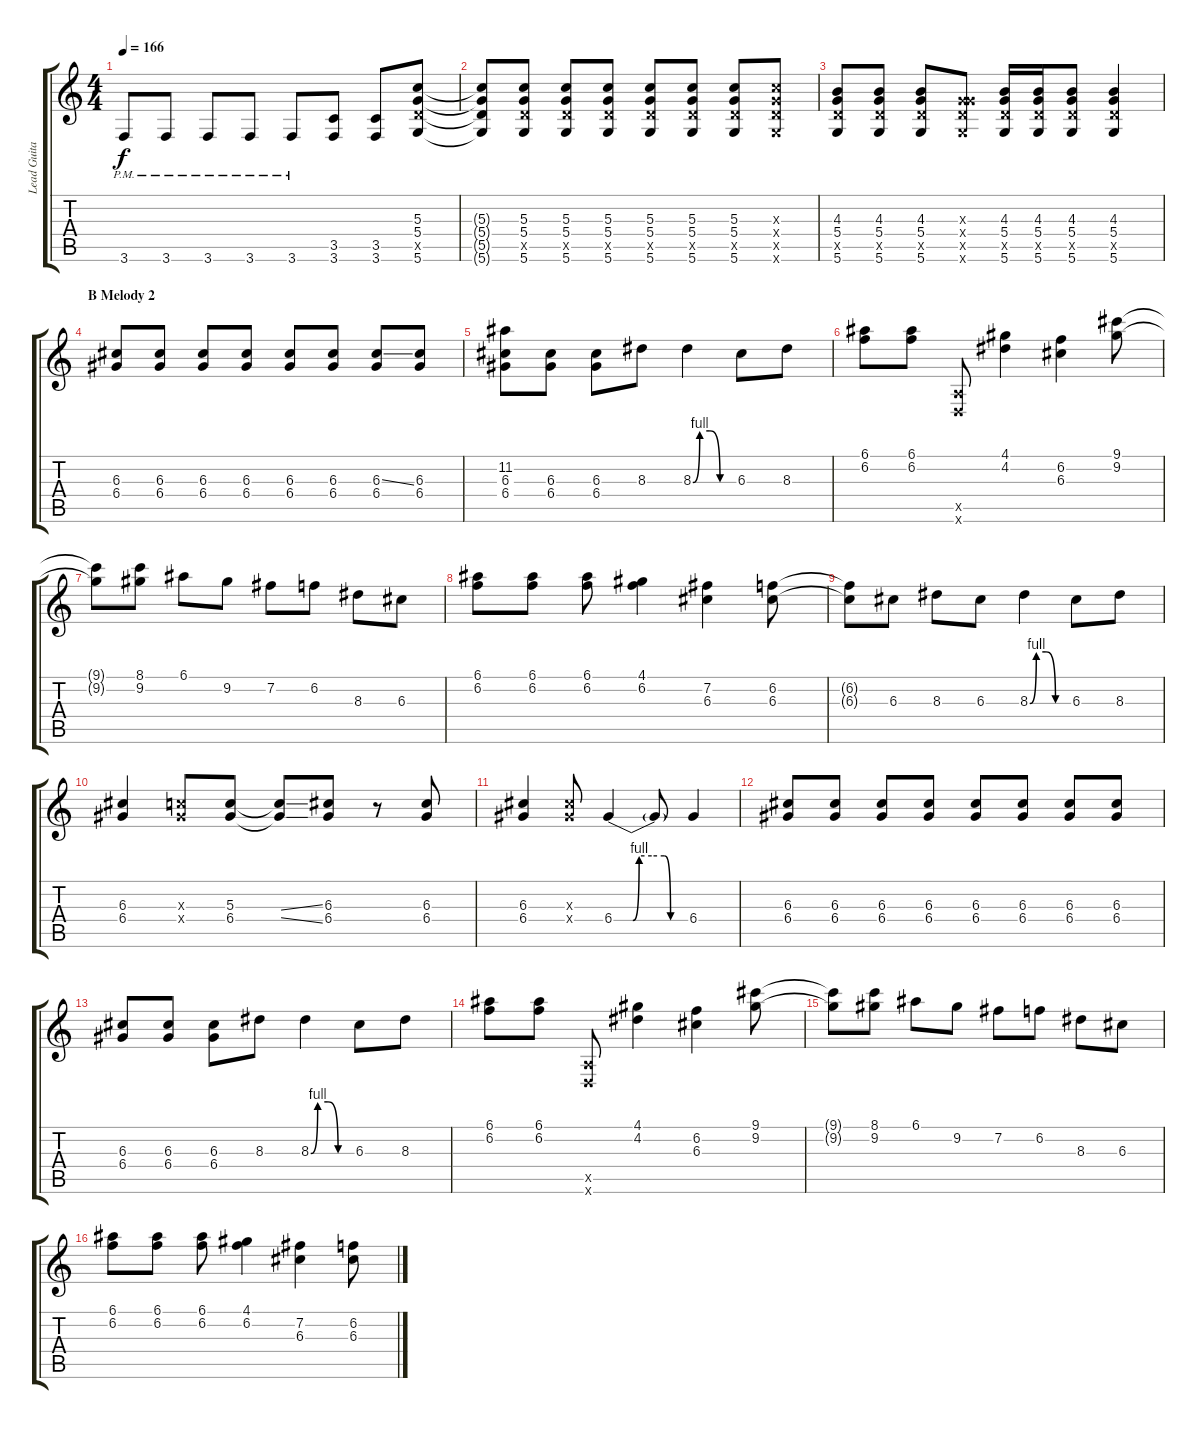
\track ("Lead Guitar" "Lead Guita") {instrument overdrivenguitar}
\staff {score tabs}
\tuning (E4 B3 G3 D3 A2 D2) {hide}
\ts (4 4)
\tempo 166
\clef g2
\ks c
3.6{pm}.8{dy f} 3.6{pm}.8 3.6{pm}.8 3.6{pm}.8 3.6{pm}.8 (3.5 3.6).8 (3.5 3.6).8 (5.3 5.4 5.5{x} 5.6).8 |
(5.3{t} 5.4{t} 5.5{t} 5.6{t}).8 (5.3 5.4 5.5{x} 5.6).8 (5.3 5.4 5.5{x} 5.6).8 (5.3 5.4 5.5{x} 5.6).8 (5.3 5.4 5.5{x} 5.6).8 (5.3 5.4 5.5{x} 5.6).8 (5.3 5.4 5.5{x} 5.6).8 (5.3{x} 5.4{x} 5.5{x} 5.6{x}).8 |
(4.3 5.4 5.5{x} 5.6).8 (4.3 5.4 5.5{x} 5.6).8 (4.3 5.4 5.5{x} 5.6).8 (0.3{x} 5.4{x} 5.5{x} 5.6{x}).8 (4.3 5.4 5.5{x} 5.6).16 (4.3 5.4 5.5{x} 5.6).16 (4.3 5.4 5.5{x} 5.6).8 (4.3 5.4 5.5{x} 5.6).4 |
\section ("" "B Melody 2")
(6.3 6.4).8 (6.3 6.4).8 (6.3 6.4).8 (6.3 6.4).8 (6.3 6.4).8 (6.3 6.4).8 (6.3{ss} 6.4).8 (6.3 6.4).8 |
(11.2 6.3 6.4).8 (6.3 6.4).8 (6.3 6.4).8 8.3.8 8.3{be (custom 0 0 10 4 25 4 40 0 60 0)}.4 6.3.8 8.3.8 |
(6.1 6.2).8 (6.1 6.2).8 (0.5{x} 0.6{x}).8 (4.1 4.2).4 (6.2 6.3).4 (9.1 9.2).8 |
(9.1{t} 9.2{t}).8 (8.1 9.2).8 6.1.8 9.2.8 7.2.8 6.2.8 8.3.8 6.3.8 |
(6.1 6.2).8 (6.1 6.2).8 (6.1 6.2).8 (4.1 6.2).4 (7.2 6.3).4 (6.2 6.3).8 |
(6.2{t} 6.3{t}).8 6.3.8 8.3.8 6.3.8 8.3{be (custom 0 0 10 4 25 4 40 0 60 0)}.4 6.3.8 8.3.8 |
(6.3 6.4).4 (5.3{x} 6.4{x}).8 (5.3 6.4).8 (5.3{ss t} 6.4{ss t}).8 (6.3 6.4).8 r.8 (6.3 6.4).8 |
(6.3 6.4).4 (6.3{x} 6.4{x}).8 6.4{be (custom 0 0 15 0 20 4 30 4 40 4 45 0 60 0)}.4 6.4{t}.8 6.4.4 |
(6.3 6.4).8 (6.3 6.4).8 (6.3 6.4).8 (6.3 6.4).8 (6.3 6.4).8 (6.3 6.4).8 (6.3 6.4).8 (6.3 6.4).8 |
(6.3 6.4).8 (6.3 6.4).8 (6.3 6.4).8 8.3.8 8.3{be (custom 0 0 10 4 25 4 40 0 60 0)}.4 6.3.8 8.3.8 |
(6.1 6.2).8 (6.1 6.2).8 (0.5{x} 0.6{x}).8 (4.1 4.2).4 (6.2 6.3).4 (9.1 9.2).8 |
(9.1{t} 9.2{t}).8 (8.1 9.2).8 6.1.8 9.2.8 7.2.8 6.2.8 8.3.8 6.3.8 |
(6.1 6.2).8 (6.1 6.2).8 (6.1 6.2).8 (4.1 6.2).4 (7.2 6.3).4 (6.2 6.3).8
